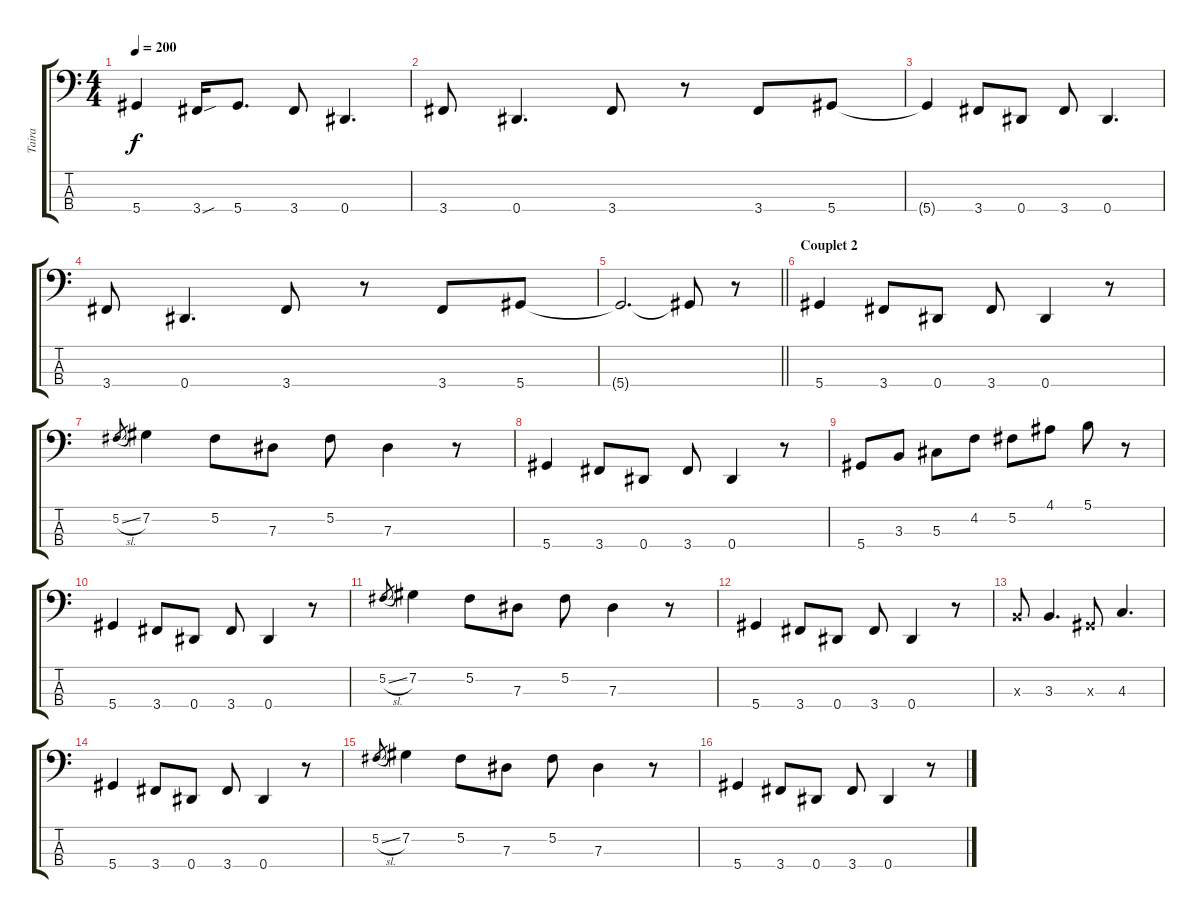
\track ("Taira" "Taira") {instrument electricbassfinger}
\staff {score tabs}
\tuning (Gb2 Db2 Ab1 Eb1) {hide}
\ts (4 4)
\tempo 200
\clef f4
\ks c
5.4{t}.4{dy f} 3.4{sou}.16 5.4.8{d} 3.4.8 0.4.4{d} |
3.4.8 0.4.4{d} 3.4.8 r.8 3.4.8 5.4.8 |
5.4{t}.4 3.4.8 0.4.8 3.4.8 0.4.4{d} |
3.4.8 0.4.4{d} 3.4.8 r.8 3.4.8 5.4.8 |
\barLineRight lightlight
5.4{t}.2{d} 5.4{t}.8 r.8 |
\section ("" "Couplet 2")
5.4.4 3.4.8 0.4.8 3.4.8 0.4.4 r.8 |
5.2{sl}.8{gr} 7.2.4 5.2.8 7.3.8 5.2.8 7.3.4 r.8 |
5.4.4 3.4.8 0.4.8 3.4.8 0.4.4 r.8 |
5.4.8 3.3.8 5.3.8 4.2.8 5.2.8 4.1.8 5.1.8 r.8 |
5.4.4 3.4.8 0.4.8 3.4.8 0.4.4 r.8 |
5.2{sl}.8{gr} 7.2.4 5.2.8 7.3.8 5.2.8 7.3.4 r.8 |
5.4.4 3.4.8 0.4.8 3.4.8 0.4.4 r.8 |
3.3{x}.8 3.3.4{d} 0.3{x}.8 4.3.4{d} |
5.4.4 3.4.8 0.4.8 3.4.8 0.4.4 r.8 |
5.2{sl}.8{gr} 7.2.4 5.2.8 7.3.8 5.2.8 7.3.4 r.8 |
5.4.4 3.4.8 0.4.8 3.4.8 0.4.4 r.8
